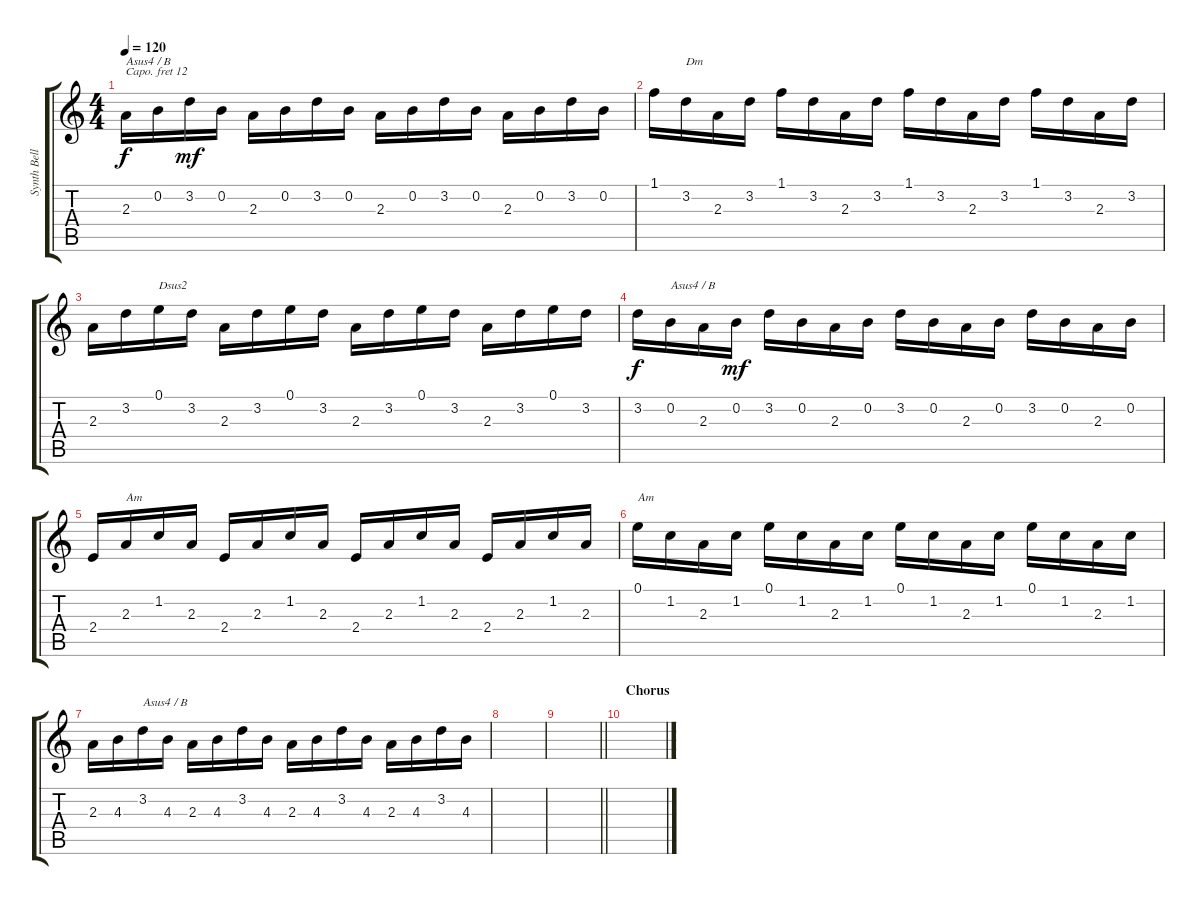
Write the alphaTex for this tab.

\track ("Synth Bells" "Synth Bell") {instrument musicbox}
\staff {score tabs}
\capo 12
\tuning (E4 B3 G3 D3 A2 E2) {hide}
\ts (4 4)
\tempo 120
\clef g2
\ks c
2.3.16{txt "Asus4 / B" dy f} 0.2.16 3.2.16{dy mf} 0.2.16 2.3.16 0.2.16 3.2.16 0.2.16 2.3.16 0.2.16 3.2.16 0.2.16 2.3.16 0.2.16 3.2.16 0.2.16 |
1.1.16 3.2.16{txt "Dm"} 2.3.16 3.2.16 1.1.16 3.2.16 2.3.16 3.2.16 1.1.16 3.2.16 2.3.16 3.2.16 1.1.16 3.2.16 2.3.16 3.2.16 |
2.3.16 3.2.16 0.1.16{txt "Dsus2"} 3.2.16 2.3.16 3.2.16 0.1.16 3.2.16 2.3.16 3.2.16 0.1.16 3.2.16 2.3.16 3.2.16 0.1.16 3.2.16 |
3.2.16{dy f} 0.2.16{txt "Asus4 / B"} 2.3.16 0.2.16{dy mf} 3.2.16 0.2.16 2.3.16 0.2.16 3.2.16 0.2.16 2.3.16 0.2.16 3.2.16 0.2.16 2.3.16 0.2.16 |
2.4.16 2.3.16{txt "Am"} 1.2.16 2.3.16 2.4.16 2.3.16 1.2.16 2.3.16 2.4.16 2.3.16 1.2.16 2.3.16 2.4.16 2.3.16 1.2.16 2.3.16 |
0.1.16{txt "Am"} 1.2.16 2.3.16 1.2.16 0.1.16 1.2.16 2.3.16 1.2.16 0.1.16 1.2.16 2.3.16 1.2.16 0.1.16 1.2.16 2.3.16 1.2.16 |
2.3.16 4.3.16 3.2.16{txt "Asus4 / B"} 4.3.16 2.3.16 4.3.16 3.2.16 4.3.16 2.3.16 4.3.16 3.2.16 4.3.16 2.3.16 4.3.16 3.2.16 4.3.16 |
|
\barLineRight lightlight
|
\section ("" "Chorus")
